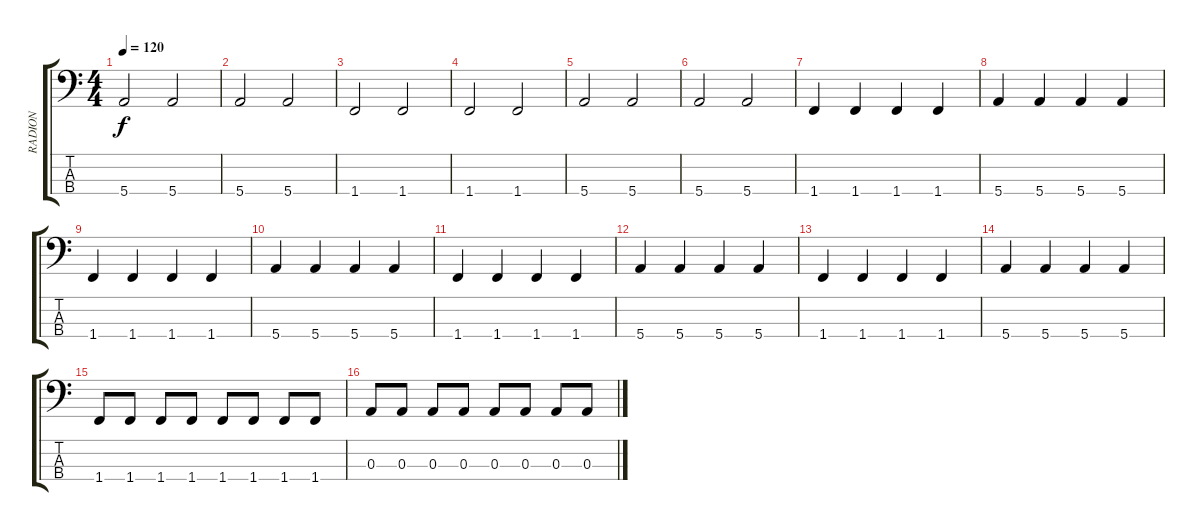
\track ("RADION" "RADION") {instrument electricbasspick}
\staff {score tabs}
\tuning (G2 D2 A1 E1) {hide}
\ts (4 4)
\tempo 120
\clef f4
\ks c
5.4.2{dy f} 5.4.2 |
5.4.2 5.4.2 |
1.4.2 1.4.2 |
1.4.2 1.4.2 |
5.4.2 5.4.2 |
5.4.2 5.4.2 |
1.4.4 1.4.4 1.4.4 1.4.4 |
5.4.4 5.4.4 5.4.4 5.4.4 |
1.4.4 1.4.4 1.4.4 1.4.4 |
5.4.4 5.4.4 5.4.4 5.4.4 |
1.4.4 1.4.4 1.4.4 1.4.4 |
5.4.4 5.4.4 5.4.4 5.4.4 |
1.4.4 1.4.4 1.4.4 1.4.4 |
5.4.4 5.4.4 5.4.4 5.4.4 |
1.4.8 1.4.8 1.4.8 1.4.8 1.4.8 1.4.8 1.4.8 1.4.8 |
0.3.8 0.3.8 0.3.8 0.3.8 0.3.8 0.3.8 0.3.8 0.3.8
